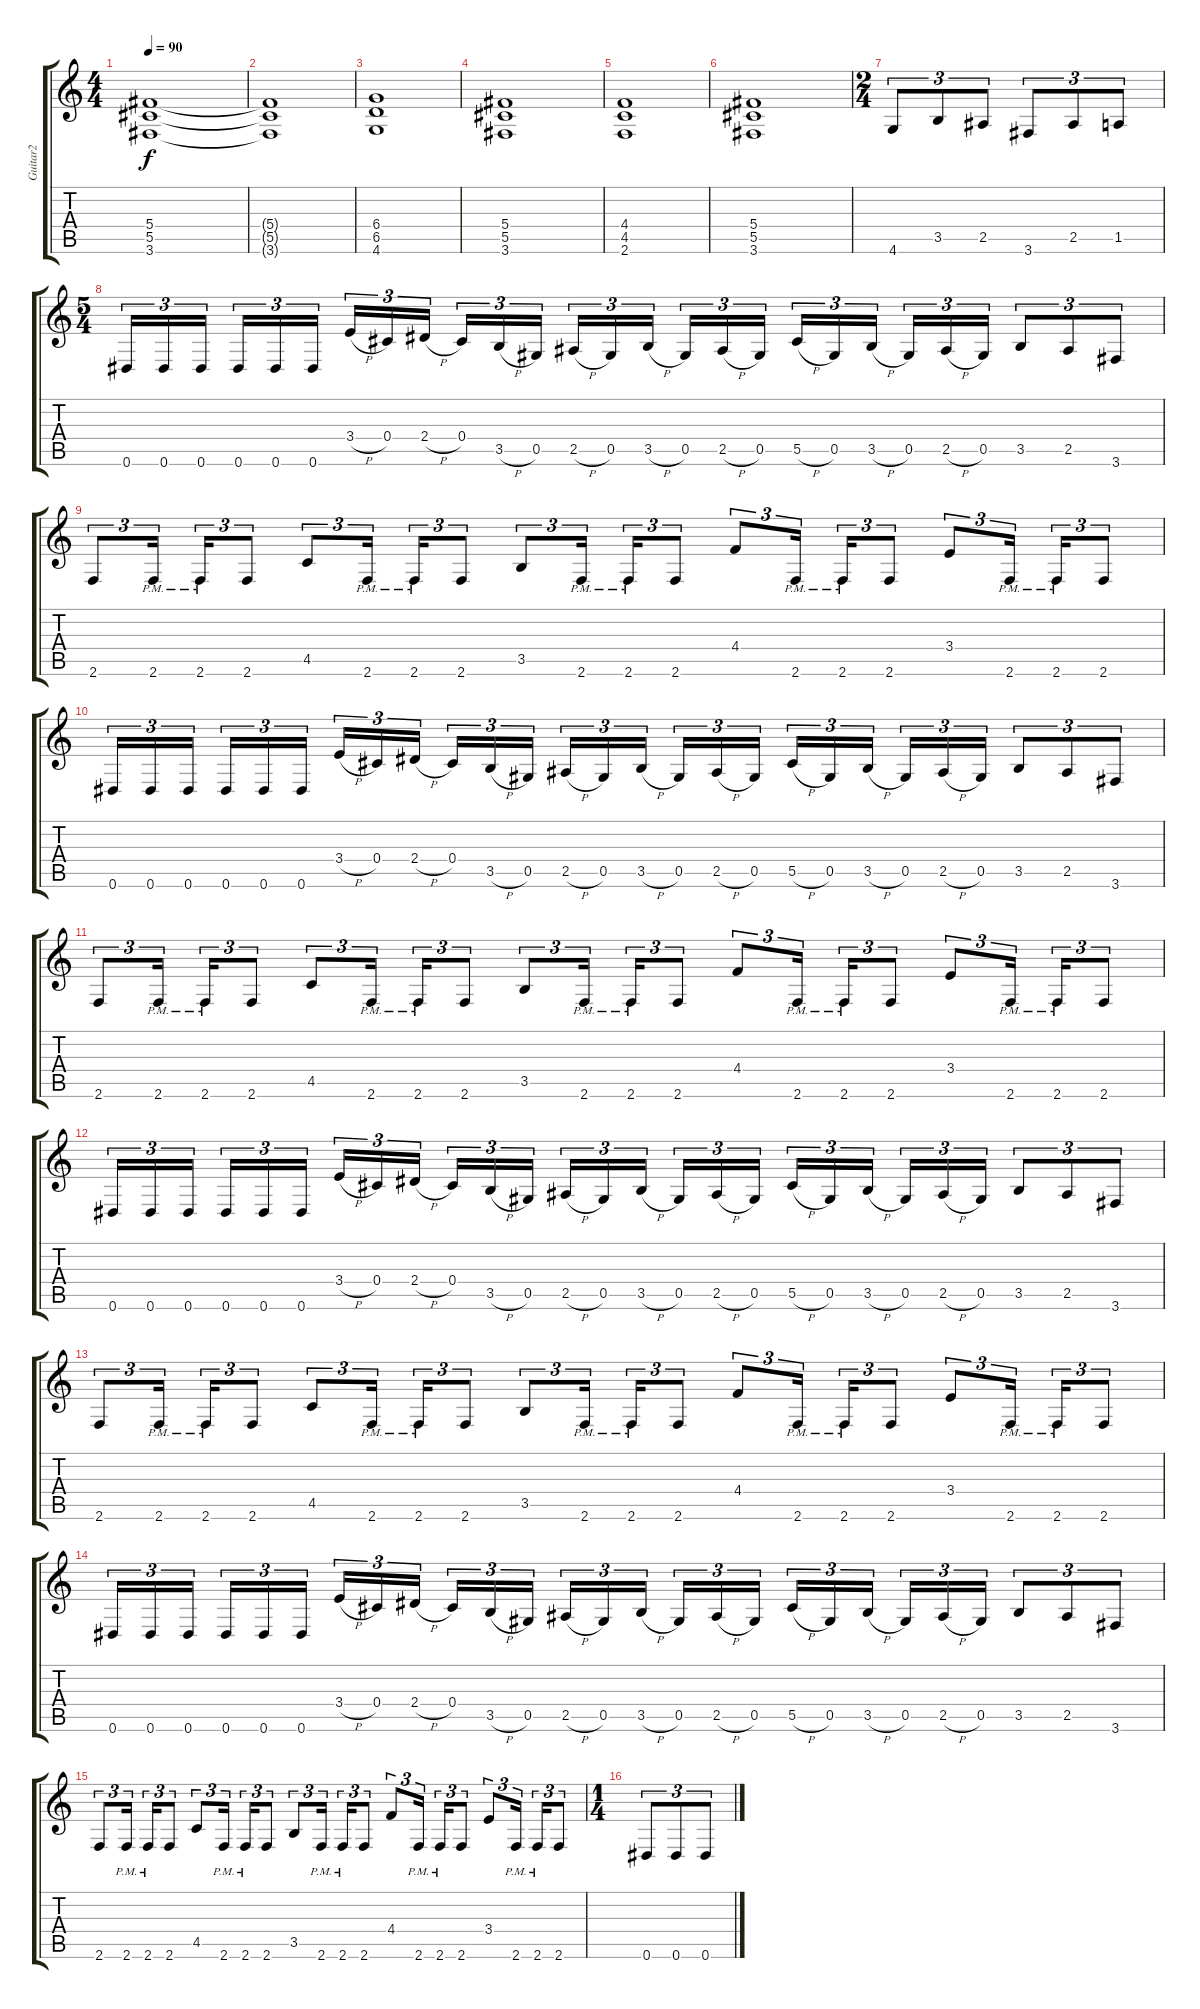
\track ("Guitar2" "Guitar2") {instrument overdrivenguitar}
\staff {score tabs}
\tuning (Eb4 Bb3 Gb3 Db3 Ab2 Eb2) {hide}
\ts (4 4)
\tempo 90
\clef g2
\ks c
(5.4 5.5 3.6).1{dy f instrument overdrivenguitar} |
(5.4{t} 5.5{t} 3.6{t}).1 |
(6.4 6.5 4.6).1 |
(5.4 5.5 3.6).1 |
(4.4 4.5 2.6).1 |
(5.4 5.5 3.6).1 |
\ts (2 4)
4.6.8{tu (3 2)} 3.5.8{tu (3 2)} 2.5.8{tu (3 2)} 3.6.8{tu (3 2)} 2.5.8{tu (3 2)} 1.5.8{tu (3 2)} |
\ts (5 4)
0.6.16{tu (3 2)} 0.6.16{tu (3 2)} 0.6.16{tu (3 2)} 0.6.16{tu (3 2)} 0.6.16{tu (3 2)} 0.6.16{tu (3 2)} 3.4{h}.16{tu (3 2)} 0.4.16{tu (3 2)} 2.4{h}.16{tu (3 2)} 0.4.16{tu (3 2)} 3.5{h}.16{tu (3 2)} 0.5.16{tu (3 2)} 2.5{h}.16{tu (3 2)} 0.5.16{tu (3 2)} 3.5{h}.16{tu (3 2)} 0.5.16{tu (3 2)} 2.5{h}.16{tu (3 2)} 0.5.16{tu (3 2)} 5.5{h}.16{tu (3 2)} 0.5.16{tu (3 2)} 3.5{h}.16{tu (3 2)} 0.5.16{tu (3 2)} 2.5{h}.16{tu (3 2)} 0.5.16{tu (3 2)} 3.5.8{tu (3 2)} 2.5.8{tu (3 2)} 3.6.8{tu (3 2)} |
2.6.8{tu (3 2)} 2.6{pm}.16{tu (3 2)} 2.6{pm}.16{tu (3 2)} 2.6.8{tu (3 2)} 4.5.8{tu (3 2)} 2.6{pm}.16{tu (3 2)} 2.6{pm}.16{tu (3 2)} 2.6.8{tu (3 2)} 3.5.8{tu (3 2)} 2.6{pm}.16{tu (3 2)} 2.6{pm}.16{tu (3 2)} 2.6.8{tu (3 2)} 4.4.8{tu (3 2)} 2.6{pm}.16{tu (3 2)} 2.6{pm}.16{tu (3 2)} 2.6.8{tu (3 2)} 3.4.8{tu (3 2)} 2.6{pm}.16{tu (3 2)} 2.6{pm}.16{tu (3 2)} 2.6.8{tu (3 2)} |
0.6.16{tu (3 2)} 0.6.16{tu (3 2)} 0.6.16{tu (3 2)} 0.6.16{tu (3 2)} 0.6.16{tu (3 2)} 0.6.16{tu (3 2)} 3.4{h}.16{tu (3 2)} 0.4.16{tu (3 2)} 2.4{h}.16{tu (3 2)} 0.4.16{tu (3 2)} 3.5{h}.16{tu (3 2)} 0.5.16{tu (3 2)} 2.5{h}.16{tu (3 2)} 0.5.16{tu (3 2)} 3.5{h}.16{tu (3 2)} 0.5.16{tu (3 2)} 2.5{h}.16{tu (3 2)} 0.5.16{tu (3 2)} 5.5{h}.16{tu (3 2)} 0.5.16{tu (3 2)} 3.5{h}.16{tu (3 2)} 0.5.16{tu (3 2)} 2.5{h}.16{tu (3 2)} 0.5.16{tu (3 2)} 3.5.8{tu (3 2)} 2.5.8{tu (3 2)} 3.6.8{tu (3 2)} |
2.6.8{tu (3 2)} 2.6{pm}.16{tu (3 2)} 2.6{pm}.16{tu (3 2)} 2.6.8{tu (3 2)} 4.5.8{tu (3 2)} 2.6{pm}.16{tu (3 2)} 2.6{pm}.16{tu (3 2)} 2.6.8{tu (3 2)} 3.5.8{tu (3 2)} 2.6{pm}.16{tu (3 2)} 2.6{pm}.16{tu (3 2)} 2.6.8{tu (3 2)} 4.4.8{tu (3 2)} 2.6{pm}.16{tu (3 2)} 2.6{pm}.16{tu (3 2)} 2.6.8{tu (3 2)} 3.4.8{tu (3 2)} 2.6{pm}.16{tu (3 2)} 2.6{pm}.16{tu (3 2)} 2.6.8{tu (3 2)} |
0.6.16{tu (3 2)} 0.6.16{tu (3 2)} 0.6.16{tu (3 2)} 0.6.16{tu (3 2)} 0.6.16{tu (3 2)} 0.6.16{tu (3 2)} 3.4{h}.16{tu (3 2)} 0.4.16{tu (3 2)} 2.4{h}.16{tu (3 2)} 0.4.16{tu (3 2)} 3.5{h}.16{tu (3 2)} 0.5.16{tu (3 2)} 2.5{h}.16{tu (3 2)} 0.5.16{tu (3 2)} 3.5{h}.16{tu (3 2)} 0.5.16{tu (3 2)} 2.5{h}.16{tu (3 2)} 0.5.16{tu (3 2)} 5.5{h}.16{tu (3 2)} 0.5.16{tu (3 2)} 3.5{h}.16{tu (3 2)} 0.5.16{tu (3 2)} 2.5{h}.16{tu (3 2)} 0.5.16{tu (3 2)} 3.5.8{tu (3 2)} 2.5.8{tu (3 2)} 3.6.8{tu (3 2)} |
2.6.8{tu (3 2)} 2.6{pm}.16{tu (3 2)} 2.6{pm}.16{tu (3 2)} 2.6.8{tu (3 2)} 4.5.8{tu (3 2)} 2.6{pm}.16{tu (3 2)} 2.6{pm}.16{tu (3 2)} 2.6.8{tu (3 2)} 3.5.8{tu (3 2)} 2.6{pm}.16{tu (3 2)} 2.6{pm}.16{tu (3 2)} 2.6.8{tu (3 2)} 4.4.8{tu (3 2)} 2.6{pm}.16{tu (3 2)} 2.6{pm}.16{tu (3 2)} 2.6.8{tu (3 2)} 3.4.8{tu (3 2)} 2.6{pm}.16{tu (3 2)} 2.6{pm}.16{tu (3 2)} 2.6.8{tu (3 2)} |
0.6.16{tu (3 2)} 0.6.16{tu (3 2)} 0.6.16{tu (3 2)} 0.6.16{tu (3 2)} 0.6.16{tu (3 2)} 0.6.16{tu (3 2)} 3.4{h}.16{tu (3 2)} 0.4.16{tu (3 2)} 2.4{h}.16{tu (3 2)} 0.4.16{tu (3 2)} 3.5{h}.16{tu (3 2)} 0.5.16{tu (3 2)} 2.5{h}.16{tu (3 2)} 0.5.16{tu (3 2)} 3.5{h}.16{tu (3 2)} 0.5.16{tu (3 2)} 2.5{h}.16{tu (3 2)} 0.5.16{tu (3 2)} 5.5{h}.16{tu (3 2)} 0.5.16{tu (3 2)} 3.5{h}.16{tu (3 2)} 0.5.16{tu (3 2)} 2.5{h}.16{tu (3 2)} 0.5.16{tu (3 2)} 3.5.8{tu (3 2)} 2.5.8{tu (3 2)} 3.6.8{tu (3 2)} |
2.6.8{tu (3 2)} 2.6{pm}.16{tu (3 2)} 2.6{pm}.16{tu (3 2)} 2.6.8{tu (3 2)} 4.5.8{tu (3 2)} 2.6{pm}.16{tu (3 2)} 2.6{pm}.16{tu (3 2)} 2.6.8{tu (3 2)} 3.5.8{tu (3 2)} 2.6{pm}.16{tu (3 2)} 2.6{pm}.16{tu (3 2)} 2.6.8{tu (3 2)} 4.4.8{tu (3 2)} 2.6{pm}.16{tu (3 2)} 2.6{pm}.16{tu (3 2)} 2.6.8{tu (3 2)} 3.4.8{tu (3 2)} 2.6{pm}.16{tu (3 2)} 2.6{pm}.16{tu (3 2)} 2.6.8{tu (3 2)} |
\ts (1 4)
0.6.8{tu (3 2)} 0.6.8{tu (3 2)} 0.6.8{tu (3 2)}
